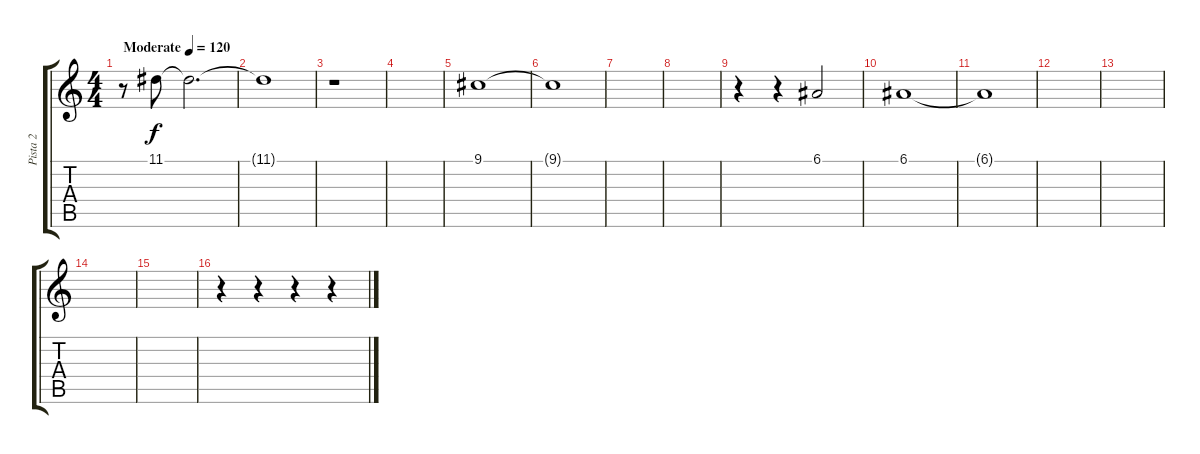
\track ("Pista 2" "Pista 2") {instrument choiraahs}
\staff {score tabs}
\tuning (E4 B3 G3 D3 A2 E2) {hide}
\ts (4 4)
\tempo (120 "Moderate")
\clef g2
\ks c
r.8{dy f volume 0 instrument choiraahs} 11.1.8{volume 10} 11.1{t}.2{d} |
11.1{t}.1{volume 0} |
r.1{volume 0} |
|
9.1.1{volume 11} |
9.1{t}.1{volume 0} |
|
|
r.4 r.4{volume 0} 6.1.2{volume 10} |
6.1.1{volume 0} |
6.1{t}.1 |
|
|
|
|
r.4 r.4 r.4 r.4{volume 2}
